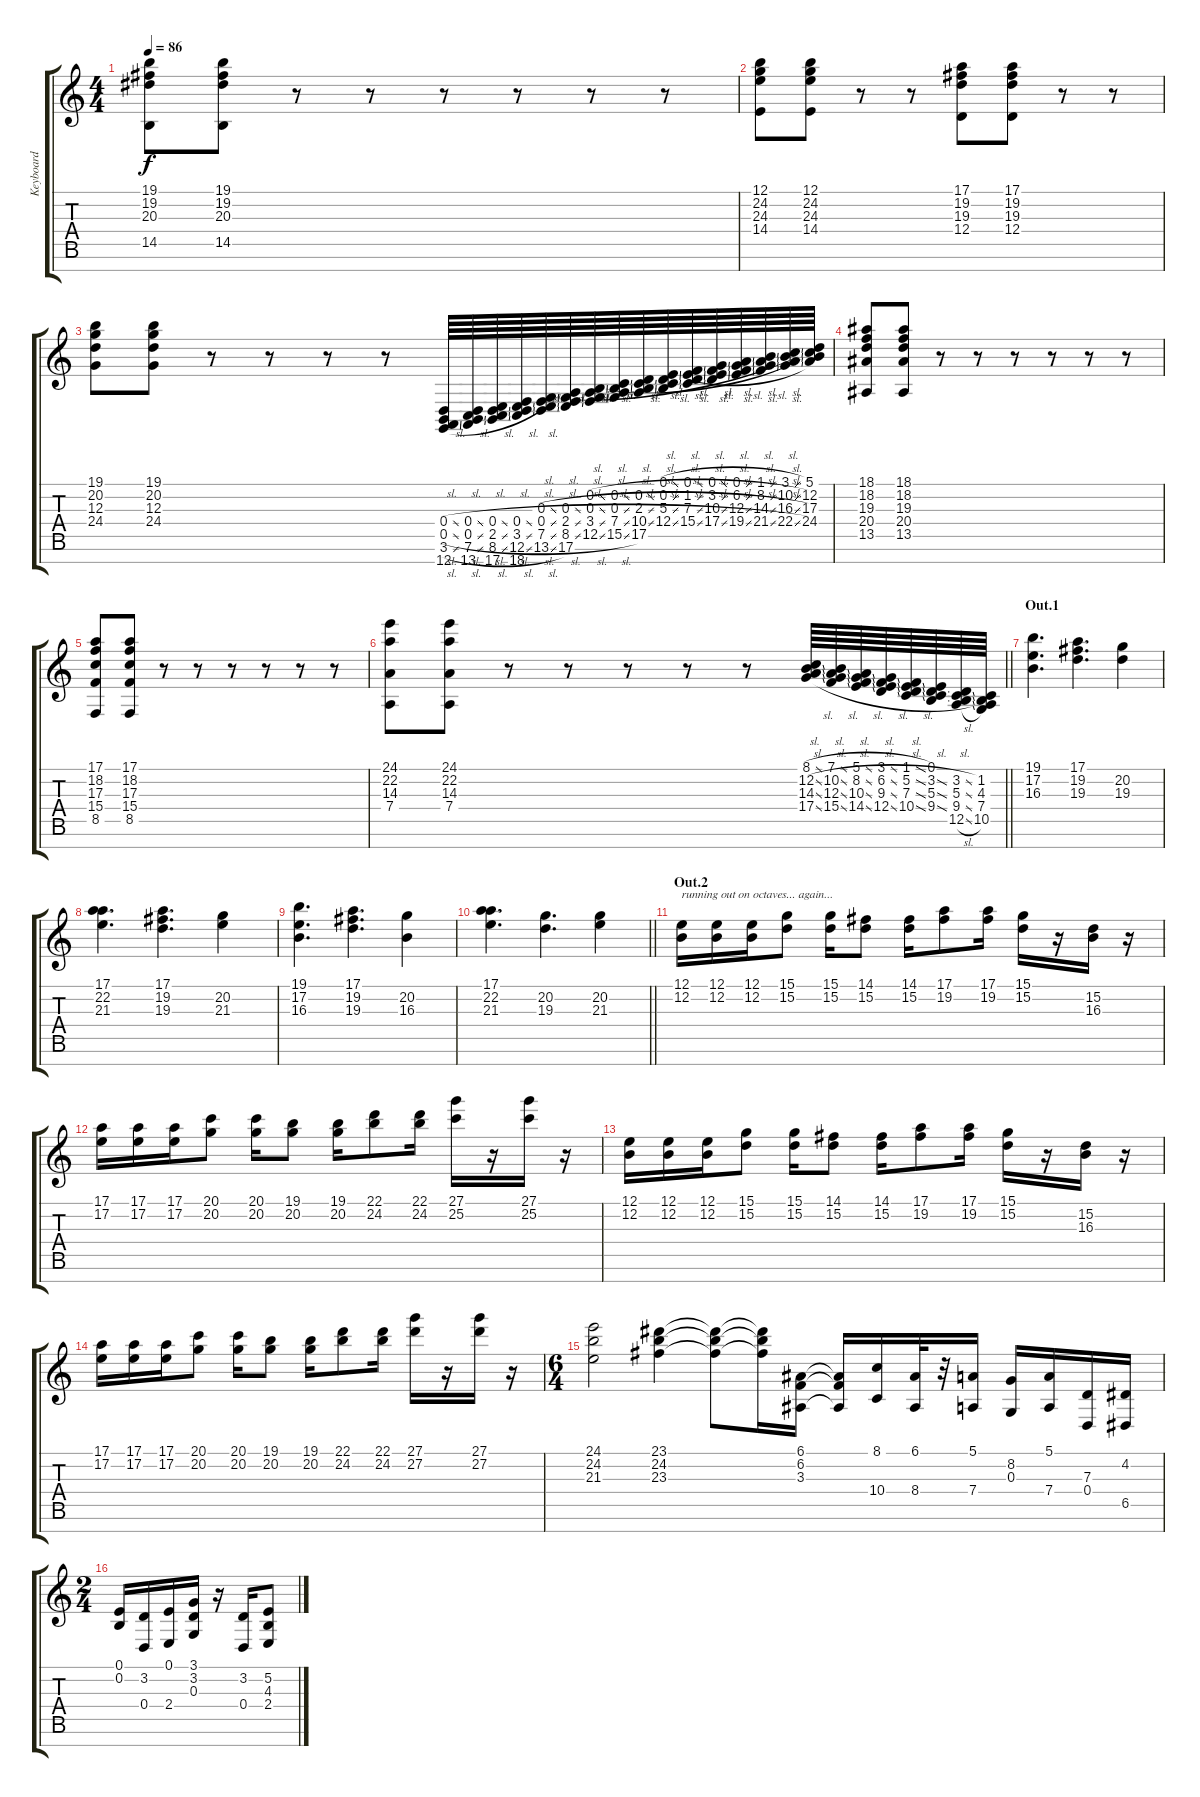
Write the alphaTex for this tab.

\track ("Keyboard" "Keyboard") {instrument rockorgan}
\staff {score tabs}
\tuning (E4 B3 G3 D3 A2 E2 B1) {hide}
\ts (4 4)
\tempo 86
\clef g2
\ks c
(19.1 19.2 20.3 14.5).8{dy f} (19.1 19.2 20.3 14.5).8 r.8 r.8 r.8 r.8 r.8 r.8 |
(12.1 24.2 24.3 14.4).8 (12.1 24.2 24.3 14.4).8 r.8 r.8 (17.1 19.2 19.3 12.4).8 (17.1 19.2 19.3 12.4).8 r.8 r.8 |
(19.1 20.2 12.3 24.4).8 (19.1 20.2 12.3 24.4).8 r.8 r.8 r.8 r.8 (0.4{sl} 0.5{sl} 3.6{sl} 12.7).64 (0.4{sl} 0.5{sl} 7.6{sl} 13.7).64 (0.4{sl} 2.5{sl} 8.6{sl} 17.7).64 (0.4{sl} 3.5{sl} 12.6{sl} 18.7).64 (0.3{sl} 0.4{sl} 7.5{sl} 13.6{sl}).64 (0.3{sl} 2.4{sl} 8.5{sl} 17.6).64 (0.2{sl} 0.3{sl} 3.4{sl} 12.5{sl}).64 (0.2{sl} 0.3{sl} 7.4{sl} 15.5{sl}).64 (0.2{sl} 2.3{sl} 10.4{sl} 17.5).64 (0.1{sl} 0.2{sl} 5.3{sl} 12.4{sl}).64 (0.1{sl} 1.2{sl} 7.3{sl} 15.4{sl}).64 (0.1{sl} 3.2{sl} 10.3{sl} 17.4{sl}).64 (0.1{sl} 6.2{sl} 12.3{sl} 19.4{sl}).64 (1.1{sl} 8.2{sl} 14.3{sl} 21.4{sl}).64 (3.1{sl} 10.2{sl} 16.3{sl} 22.4{sl}).64 (5.1 12.2 17.3 24.4).64 |
(18.1 18.2 19.3 20.4 13.5).8{volume 7} (18.1 18.2 19.3 20.4 13.5).8 r.8 r.8 r.8 r.8 r.8 r.8 |
(17.1 18.2 17.3 15.4 8.5).8 (17.1 18.2 17.3 15.4 8.5).8 r.8 r.8 r.8 r.8 r.8 r.8 |
\barLineRight lightlight
(24.1 22.2 14.3 7.4).8 (24.1 22.2 14.3 7.4).8 r.8 r.8 r.8 r.8 r.8 (8.1{sl} 12.2{sl} 14.3{sl} 17.4{sl}).64 (7.1{sl} 10.2{sl} 12.3{sl} 15.4{sl}).64 (5.1{sl} 8.2{sl} 10.3{sl} 14.4{sl}).64 (3.1{sl} 6.2{sl} 9.3{sl} 12.4{sl}).64 (1.1{sl} 5.2{sl} 7.3{sl} 10.4{sl}).64 (0.1 3.2{sl} 5.3{sl} 9.4{sl}).64 (3.2{sl} 5.3{sl} 9.4{sl} 12.5{sl}).64 (1.2 4.3 7.4 10.5).64 |
\section ("" "Out.1")
(19.1 17.2 16.3).4{d volume 9} (17.1 19.2 19.3).4{d} (20.2 19.3).4 |
(17.1 22.2 21.3).4{d} (17.1 19.2 19.3).4{d} (20.2 21.3).4 |
(19.1 17.2 16.3).4{d} (17.1 19.2 19.3).4{d} (20.2 16.3).4 |
\barLineRight lightlight
(17.1 22.2 21.3).4{d} (20.2 19.3).4{d} (20.2 21.3).4 |
\section ("" "Out.2")
(12.1 12.2).16{txt "running out on octaves... again..."} (12.1 12.2).16 (12.1 12.2).16 (15.1 15.2).8 (15.1 15.2).16 (14.1 15.2).8 (14.1 15.2).16 (17.1 19.2).8 (17.1 19.2).16 (15.1 15.2).16 r.16 (15.2 16.3).16 r.16 |
(17.1 17.2).16 (17.1 17.2).16 (17.1 17.2).16 (20.1 20.2).8 (20.1 20.2).16 (19.1 20.2).8 (19.1 20.2).16 (22.1 24.2).8 (22.1 24.2).16 (27.1 25.2).16 r.16 (27.1 25.2).16 r.16 |
(12.1 12.2).16 (12.1 12.2).16 (12.1 12.2).16 (15.1 15.2).8 (15.1 15.2).16 (14.1 15.2).8 (14.1 15.2).16 (17.1 19.2).8 (17.1 19.2).16 (15.1 15.2).16 r.16 (15.2 16.3).16 r.16 |
(17.1 17.2).16 (17.1 17.2).16 (17.1 17.2).16 (20.1 20.2).8 (20.1 20.2).16 (19.1 20.2).8 (19.1 20.2).16 (22.1 24.2).8 (22.1 24.2).16 (27.1 27.2).16 r.16 (27.1 27.2).16 r.16 |
\ts (6 4)
(24.1 24.2 21.3).2 (23.1 24.2 23.3).4 (23.1{t} 24.2{t} 23.3{t}).8 (23.1{t} 24.2{t} 23.3{t}).16 (6.1 6.2 3.3).16 (6.1{t} 6.2{t} 3.3{t}).16 (8.1 10.4).16 (6.1 8.4).32 r.32 (5.1 7.4).16 (8.2 0.3).16 (5.1 7.4).16 (7.3 0.4).16 (4.2 6.5).16 |
\ts (2 4)
(0.1 0.2).16 (3.2 0.4).16 (0.1 2.4).16 (3.1 3.2 0.3).16 r.16 (3.2 0.4).16 (5.2 4.3 2.4).8
